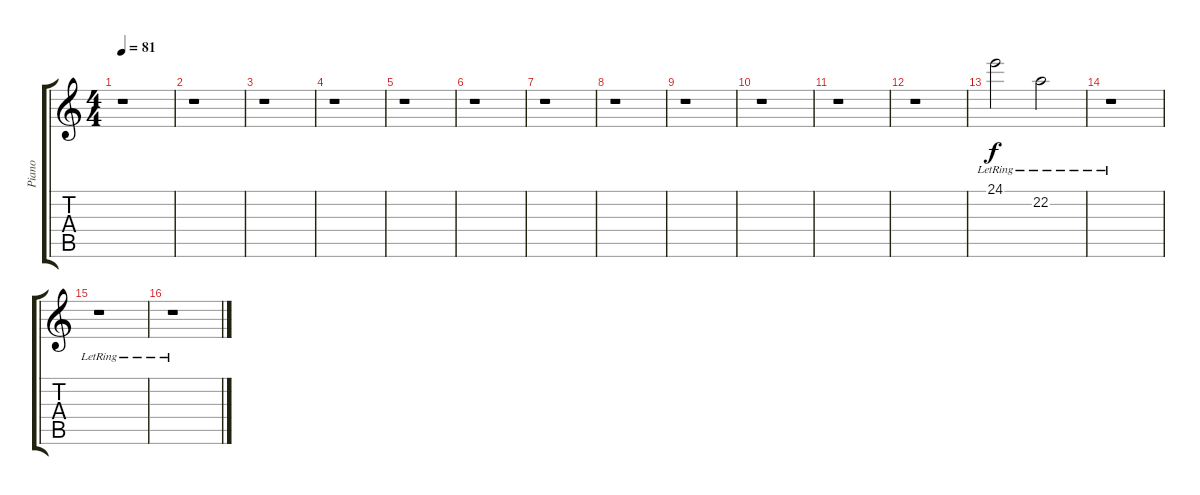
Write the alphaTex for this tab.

\track ("Piano" "Piano") {instrument acousticgrandpiano}
\staff {score tabs}
\tuning (E4 B3 G3 D3 A2 E2) {hide}
\ts (4 4)
\tempo 81
\clef g2
\ks c
r.1{dy f instrument acousticgrandpiano} |
r.1 |
r.1 |
r.1 |
r.1 |
r.1 |
r.1 |
r.1 |
r.1 |
r.1 |
r.1 |
r.1 |
24.1{lr}.2 22.2{lr}.2 |
r.1 |
r.1 |
r.1
